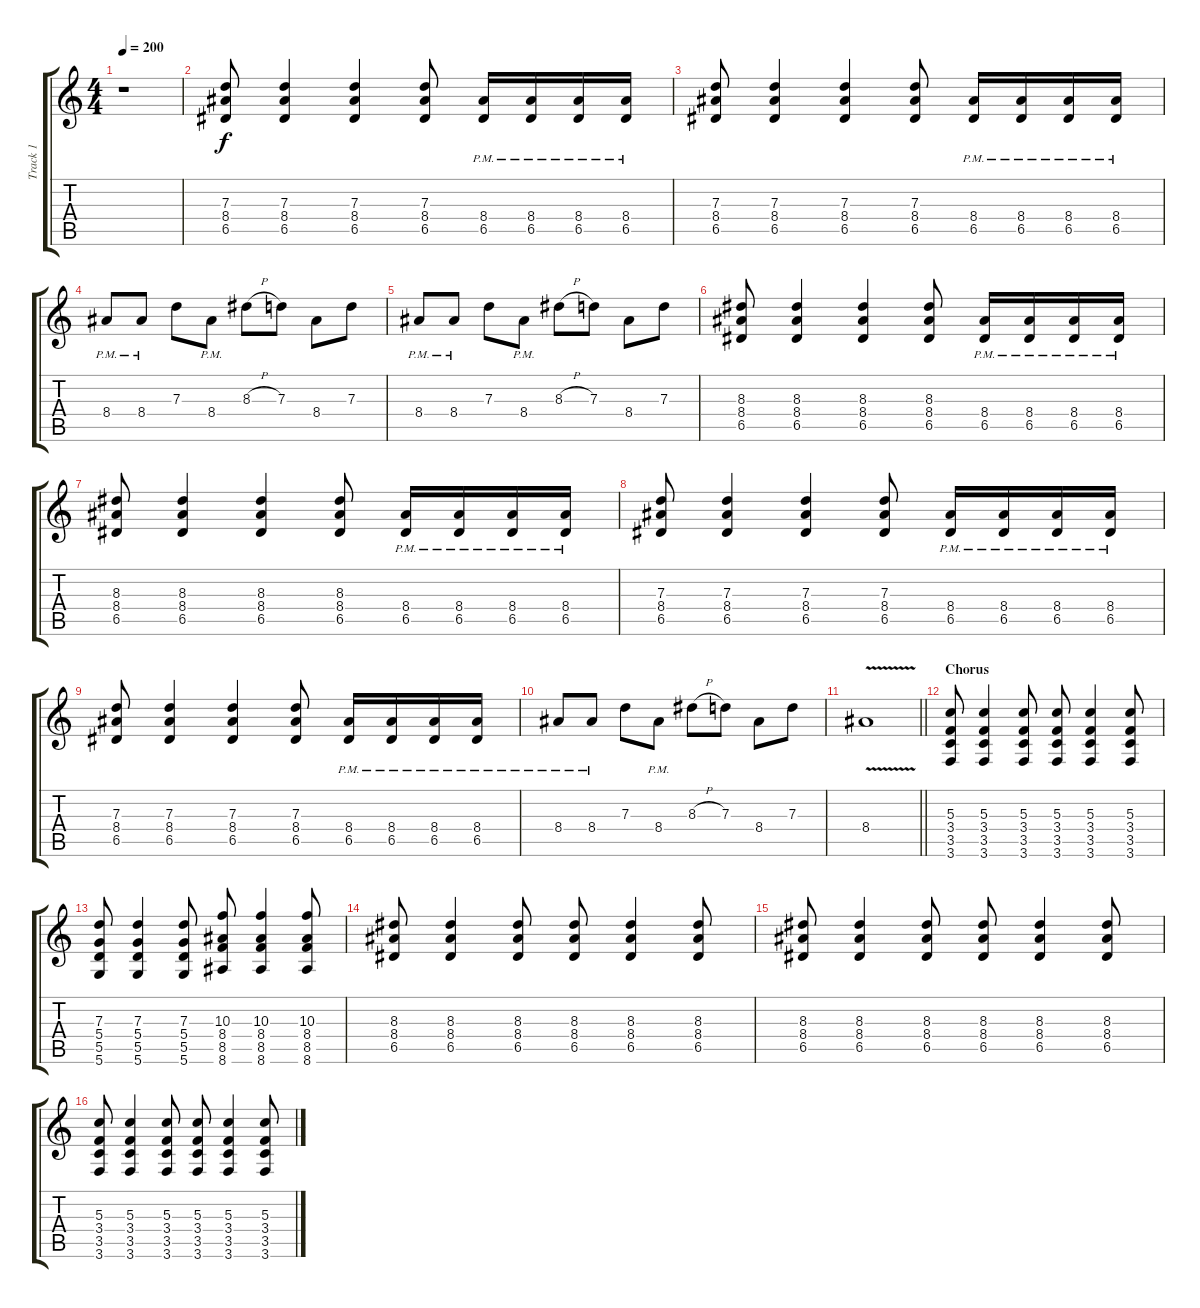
\track ("Track 1" "Track 1") {instrument overdrivenguitar}
\staff {score tabs}
\tuning (E4 B3 G3 D3 A2 D2) {hide}
\ts (4 4)
\tempo 200
\clef g2
\ks c
r.1{dy f} |
(7.3 8.4 6.5).8 (7.3 8.4 6.5).4 (7.3 8.4 6.5).4 (7.3 8.4 6.5).8 (8.4{pm} 6.5{pm}).16 (8.4{pm} 6.5{pm}).16 (8.4{pm} 6.5{pm}).16 (8.4{pm} 6.5{pm}).16 |
(7.3 8.4 6.5).8 (7.3 8.4 6.5).4 (7.3 8.4 6.5).4 (7.3 8.4 6.5).8 (8.4{pm} 6.5{pm}).16 (8.4{pm} 6.5{pm}).16 (8.4{pm} 6.5{pm}).16 (8.4{pm} 6.5{pm}).16 |
8.4{pm}.8 8.4{pm}.8 7.3.8 8.4{pm}.8 8.3{h}.8 7.3.8 8.4.8 7.3.8 |
8.4{pm}.8 8.4{pm}.8 7.3.8 8.4{pm}.8 8.3{h}.8 7.3.8 8.4.8 7.3.8 |
(8.3 8.4 6.5).8 (8.3 8.4 6.5).4 (8.3 8.4 6.5).4 (8.3 8.4 6.5).8 (8.4{pm} 6.5{pm}).16 (8.4{pm} 6.5{pm}).16 (8.4{pm} 6.5{pm}).16 (8.4{pm} 6.5{pm}).16 |
(8.3 8.4 6.5).8 (8.3 8.4 6.5).4 (8.3 8.4 6.5).4 (8.3 8.4 6.5).8 (8.4{pm} 6.5{pm}).16 (8.4{pm} 6.5{pm}).16 (8.4{pm} 6.5{pm}).16 (8.4{pm} 6.5{pm}).16 |
(7.3 8.4 6.5).8 (7.3 8.4 6.5).4 (7.3 8.4 6.5).4 (7.3 8.4 6.5).8 (8.4{pm} 6.5{pm}).16 (8.4{pm} 6.5{pm}).16 (8.4{pm} 6.5{pm}).16 (8.4{pm} 6.5{pm}).16 |
(7.3 8.4 6.5).8 (7.3 8.4 6.5).4 (7.3 8.4 6.5).4 (7.3 8.4 6.5).8 (8.4{pm} 6.5{pm}).16 (8.4{pm} 6.5{pm}).16 (8.4{pm} 6.5{pm}).16 (8.4{pm} 6.5{pm}).16 |
8.4{pm}.8 8.4{pm}.8 7.3.8 8.4{pm}.8 8.3{h}.8 7.3.8 8.4.8 7.3.8 |
\barLineRight lightlight
8.4{v}.1 |
\section ("" "Chorus")
(5.3 3.4 3.5 3.6).8 (5.3 3.4 3.5 3.6).4 (5.3 3.4 3.5 3.6).8 (5.3 3.4 3.5 3.6).8 (5.3 3.4 3.5 3.6).4 (5.3 3.4 3.5 3.6).8 |
(7.3 5.4 5.5 5.6).8 (7.3 5.4 5.5 5.6).4 (7.3 5.4 5.5 5.6).8 (10.3 8.4 8.5 8.6).8 (10.3 8.4 8.5 8.6).4 (10.3 8.4 8.5 8.6).8 |
(8.3 8.4 6.5).8 (8.3 8.4 6.5).4 (8.3 8.4 6.5).8 (8.3 8.4 6.5).8 (8.3 8.4 6.5).4 (8.3 8.4 6.5).8 |
(8.3 8.4 6.5).8 (8.3 8.4 6.5).4 (8.3 8.4 6.5).8 (8.3 8.4 6.5).8 (8.3 8.4 6.5).4 (8.3 8.4 6.5).8 |
(5.3 3.4 3.5 3.6).8 (5.3 3.4 3.5 3.6).4 (5.3 3.4 3.5 3.6).8 (5.3 3.4 3.5 3.6).8 (5.3 3.4 3.5 3.6).4 (5.3 3.4 3.5 3.6).8
